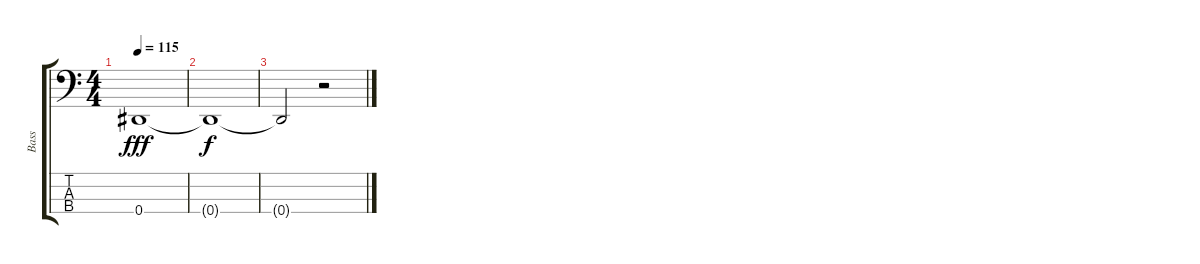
\track ("Bass" "Bass") {instrument electricbassfinger}
\staff {score tabs}
\tuning (Gb2 Db2 Ab1 Eb1) {hide}
\ts (4 4)
\tempo 115
\clef f4
\ks c
0.4.1{dy fff} |
0.4{t}.1{dy f} |
0.4{t}.2 r.2
